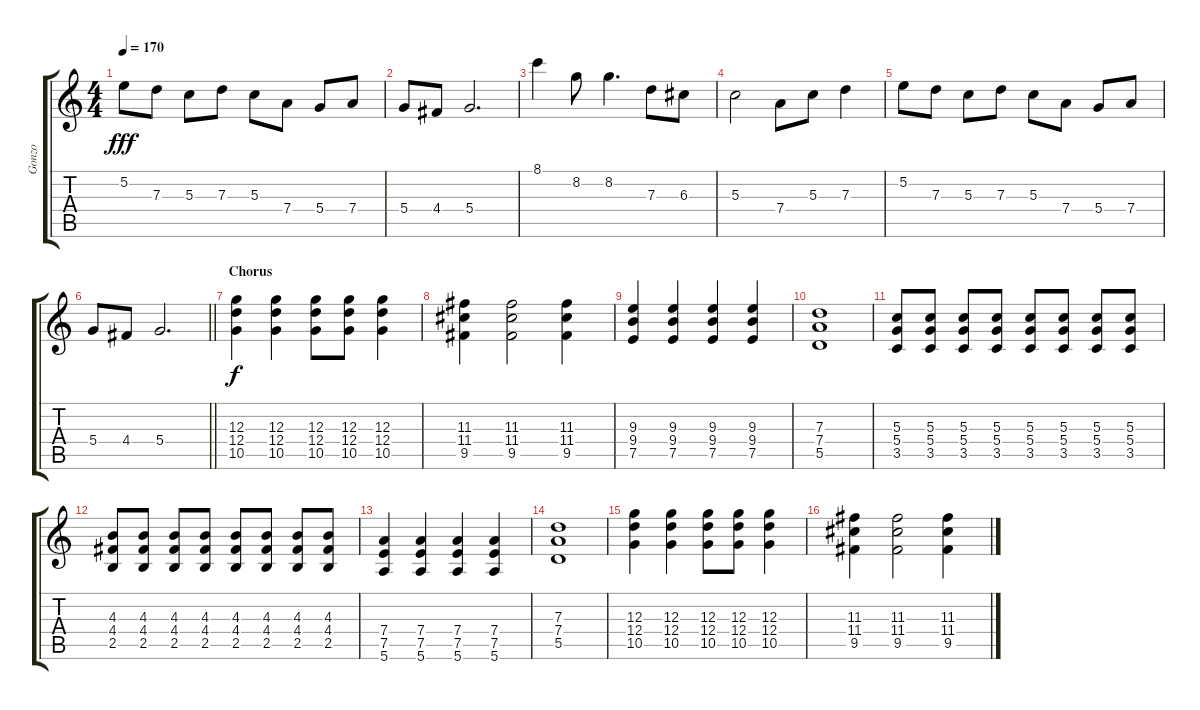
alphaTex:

\track ("Gonzo" "Gonzo") {instrument overdrivenguitar}
\staff {score tabs}
\tuning (E4 B3 G3 D3 A2 E2) {hide}
\ts (4 4)
\tempo 170
\clef g2
\ks c
5.2.8{dy fff} 7.3.8 5.3.8 7.3.8 5.3.8 7.4.8 5.4.8 7.4.8 |
5.4.8 4.4.8 5.4.2{d} |
8.1.4 8.2.8 8.2.4{d} 7.3.8 6.3.8 |
5.3.2 7.4.8 5.3.8 7.3.4 |
5.2.8 7.3.8 5.3.8 7.3.8 5.3.8 7.4.8 5.4.8 7.4.8 |
\barLineRight lightlight
5.4.8 4.4.8 5.4.2{d} |
\section ("" "Chorus")
(12.3 12.4 10.5).4{dy f} (12.3 12.4 10.5).4 (12.3 12.4 10.5).8 (12.3 12.4 10.5).8 (12.3 12.4 10.5).4 |
(11.3 11.4 9.5).4 (11.3 11.4 9.5).2 (11.3 11.4 9.5).4 |
(9.3 9.4 7.5).4 (9.3 9.4 7.5).4 (9.3 9.4 7.5).4 (9.3 9.4 7.5).4 |
(7.3 7.4 5.5).1 |
(5.3 5.4 3.5).8 (5.3 5.4 3.5).8 (5.3 5.4 3.5).8 (5.3 5.4 3.5).8 (5.3 5.4 3.5).8 (5.3 5.4 3.5).8 (5.3 5.4 3.5).8 (5.3 5.4 3.5).8 |
(4.3 4.4 2.5).8 (4.3 4.4 2.5).8 (4.3 4.4 2.5).8 (4.3 4.4 2.5).8 (4.3 4.4 2.5).8 (4.3 4.4 2.5).8 (4.3 4.4 2.5).8 (4.3 4.4 2.5).8 |
(7.4 7.5 5.6).4 (7.4 7.5 5.6).4 (7.4 7.5 5.6).4 (7.4 7.5 5.6).4 |
(7.3 7.4 5.5).1 |
(12.3 12.4 10.5).4 (12.3 12.4 10.5).4 (12.3 12.4 10.5).8 (12.3 12.4 10.5).8 (12.3 12.4 10.5).4 |
(11.3 11.4 9.5).4 (11.3 11.4 9.5).2 (11.3 11.4 9.5).4
